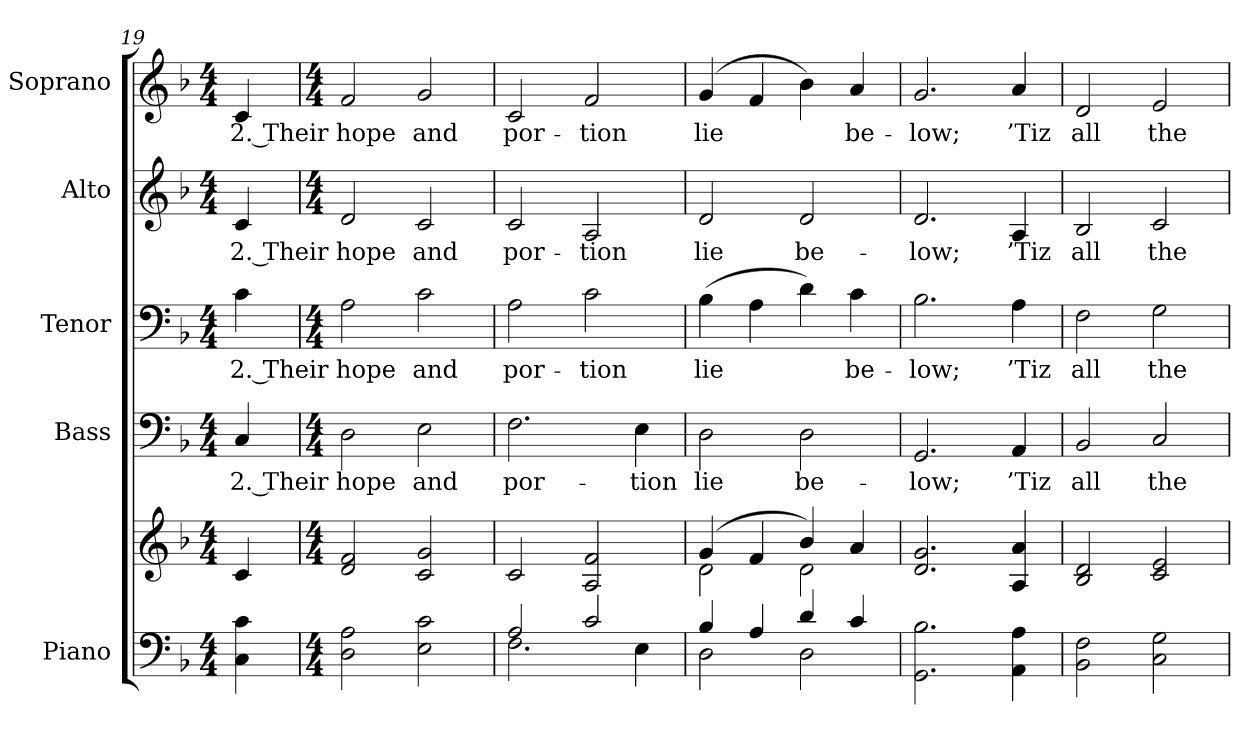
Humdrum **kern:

**kern	**kern	**kern	**text	**kern	**text	**kern	**text	**kern	**text
*part5	*part5	*part4	*part4	*part3	*part3	*part2	*part2	*part1	*part1
*staff6	*staff5	*staff4	*staff4	*staff3	*staff3	*staff2	*staff2	*staff1	*staff1
*I"Piano	*	*I"Bass	*	*I"Tenor	*	*I"Alto	*	*I"Soprano	*
*I'Pno.	*	*I'B.	*	*I'T.	*	*I'A.	*	*I'S.	*
*clefF4	*clefG2	*clefF4	*	*clefF4	*	*clefG2	*	*clefG2	*
*k[b-]	*k[b-]	*k[b-]	*	*k[b-]	*	*k[b-]	*	*k[b-]	*
*d:	*d:	*d:	*	*d:	*	*d:	*	*d:	*
*M4/4	*M4/4	*M4/4	*	*M4/4	*	*M4/4	*	*M4/4	*
=19	=19	=19	=19	=19	=19	=19	=19	=19	=19
!	!	!	!LO:LY:b:color=#000000	!	!	!	!	!	!
!	!	!	!	!	!LO:LY:b:color=#000000	!	!	!	!
!	!	!	!	!	!	!	!LO:LY:b:color=#000000	!	!
!	!	!	!	!	!	!	!	!	!LO:LY:b:color=#000000
4Ci\ 4ci	4ci/	4Ci/	2. Their	4ci\	2. Their	4ci/	2. Their	4ci/	2. Their
=20	=20	=20	=20	=20	=20	=20	=20	=20	=20
*M4/4	*M4/4	*M4/4	*	*M4/4	*	*M4/4	*	*M4/4	*
!	!	!	!LO:LY:b:color=#000000	!	!	!	!	!	!
!	!	!	!	!	!LO:LY:b:color=#000000	!	!	!	!
!	!	!	!	!	!	!	!LO:LY:b:color=#000000	!	!
!	!	!	!	!	!	!	!	!	!LO:LY:b:color=#000000
2Di\ 2Ai	2di/ 2fi	2Di\	hope	2Ai\	hope	2di/	hope	2fi/	hope
!	!	!	!LO:LY:b:color=#000000	!	!	!	!	!	!
!	!	!	!	!	!LO:LY:b:color=#000000	!	!	!	!
!	!	!	!	!	!	!	!LO:LY:b:color=#000000	!	!
!	!	!	!	!	!	!	!	!	!LO:LY:b:color=#000000
2Ei\ 2ci	2ci/ 2gi	2Ei\	and	2ci\	and	2ci/	and	2gi/	and
=21	=21	=21	=21	=21	=21	=21	=21	=21	=21
*^	*	*	*	*	*	*	*	*	*
!	!	!	!	!LO:LY:b:color=#000000	!	!	!	!	!	!
!	!	!	!	!	!	!LO:LY:b:color=#000000	!	!	!	!
!	!	!	!	!	!	!	!	!LO:LY:b:color=#000000	!	!
!	!	!	!	!	!	!	!	!	!	!LO:LY:b:color=#000000
2Ai/	2.Fi\	2ci/	2.Fi\	por-	2Ai\	por-	2ci/	por-	2ci/	por-
!	!	!	!	!	!	!LO:LY:b:color=#000000	!	!	!	!
!	!	!	!	!	!	!	!	!LO:LY:b:color=#000000	!	!
!	!	!	!	!	!	!	!	!	!	!LO:LY:b:color=#000000
2ci/	.	2Ai/ 2fi	.	.	2ci\	-tion	2Ai/	-tion	2fi/	-tion
!	!	!	!	!LO:LY:b:color=#000000	!	!	!	!	!	!
.	4Ei\	.	4Ei\	-tion	.	.	.	.	.	.
=22	=22	=22	=22	=22	=22	=22	=22	=22	=22	=22
*	*	*^	*	*	*	*	*	*	*	*
!	!	!	!	!	!LO:LY:b:color=#000000	!	!	!	!	!	!
!	!	!	!	!	!	!	!LO:LY:b:color=#000000	!	!	!	!
!	!	!	!	!	!	!	!	!	!LO:LY:b:color=#000000	!	!
!	!	!	!	!	!	!	!	!	!	!	!LO:LY:b:color=#000000
4B-i/	2Di\	(4gi/	2di\	2Di\	lie	(4B-i\	lie	2di/	lie	(4gi/	lie
4Ai/	.	4fi/	.	.	.	4Ai\	.	.	.	4fi/	.
!	!	!	!	!	!LO:LY:b:color=#000000	!	!	!	!	!	!
!	!	!	!	!	!	!	!	!	!LO:LY:b:color=#000000	!	!
4di/	2Di\	4b-i/)	2di\	2Di\	be-	4di\)	.	2di/	be-	4b-i\)	.
!	!	!	!	!	!	!	!LO:LY:b:color=#000000	!	!	!	!
!	!	!	!	!	!	!	!	!	!	!	!LO:LY:b:color=#000000
4ci/	.	4ai/	.	.	.	4ci\	be-	.	.	4ai/	be-
*v	*v	*	*	*	*	*	*	*	*	*	*
*	*v	*v	*	*	*	*	*	*	*	*
!!LO:PB:g=z
=23	=23	=23	=23	=23	=23	=23	=23	=23	=23
!	!	!	!LO:LY:b:color=#000000	!	!	!	!	!	!
!	!	!	!	!	!LO:LY:b:color=#000000	!	!	!	!
!	!	!	!	!	!	!	!LO:LY:b:color=#000000	!	!
!	!	!	!	!	!	!	!	!	!LO:LY:b:color=#000000
2.GGi\ 2.B-i	2.di/ 2.gi	2.GGi/	-low;	2.B-i\	-low;	2.di/	-low;	2.gi/	-low;
!	!	!	!LO:LY:b:color=#000000	!	!	!	!	!	!
!	!	!	!	!	!LO:LY:b:color=#000000	!	!	!	!
!	!	!	!	!	!	!	!LO:LY:b:color=#000000	!	!
!	!	!	!	!	!	!	!	!	!LO:LY:b:color=#000000
4AAi\ 4Ai	4Ai/ 4ai	4AAi/	’Tiz	4Ai\	’Tiz	4Ai/	’Tiz	4ai/	’Tiz
=24	=24	=24	=24	=24	=24	=24	=24	=24	=24
!	!	!	!LO:LY:b:color=#000000	!	!	!	!	!	!
!	!	!	!	!	!LO:LY:b:color=#000000	!	!	!	!
!	!	!	!	!	!	!	!LO:LY:b:color=#000000	!	!
!	!	!	!	!	!	!	!	!	!LO:LY:b:color=#000000
2BB-i\ 2Fi	2B-i/ 2di	2BB-i/	all	2Fi\	all	2B-i/	all	2di/	all
!	!	!	!LO:LY:b:color=#000000	!	!	!	!	!	!
!	!	!	!	!	!LO:LY:b:color=#000000	!	!	!	!
!	!	!	!	!	!	!	!LO:LY:b:color=#000000	!	!
!	!	!	!	!	!	!	!	!	!LO:LY:b:color=#000000
2Ci\ 2Gi	2ci/ 2ei	2Ci/	the	2Gi\	the	2ci/	the	2ei/	the
=	=	=	=	=	=	=	=	=	=
*-	*-	*-	*-	*-	*-	*-	*-	*-	*-
